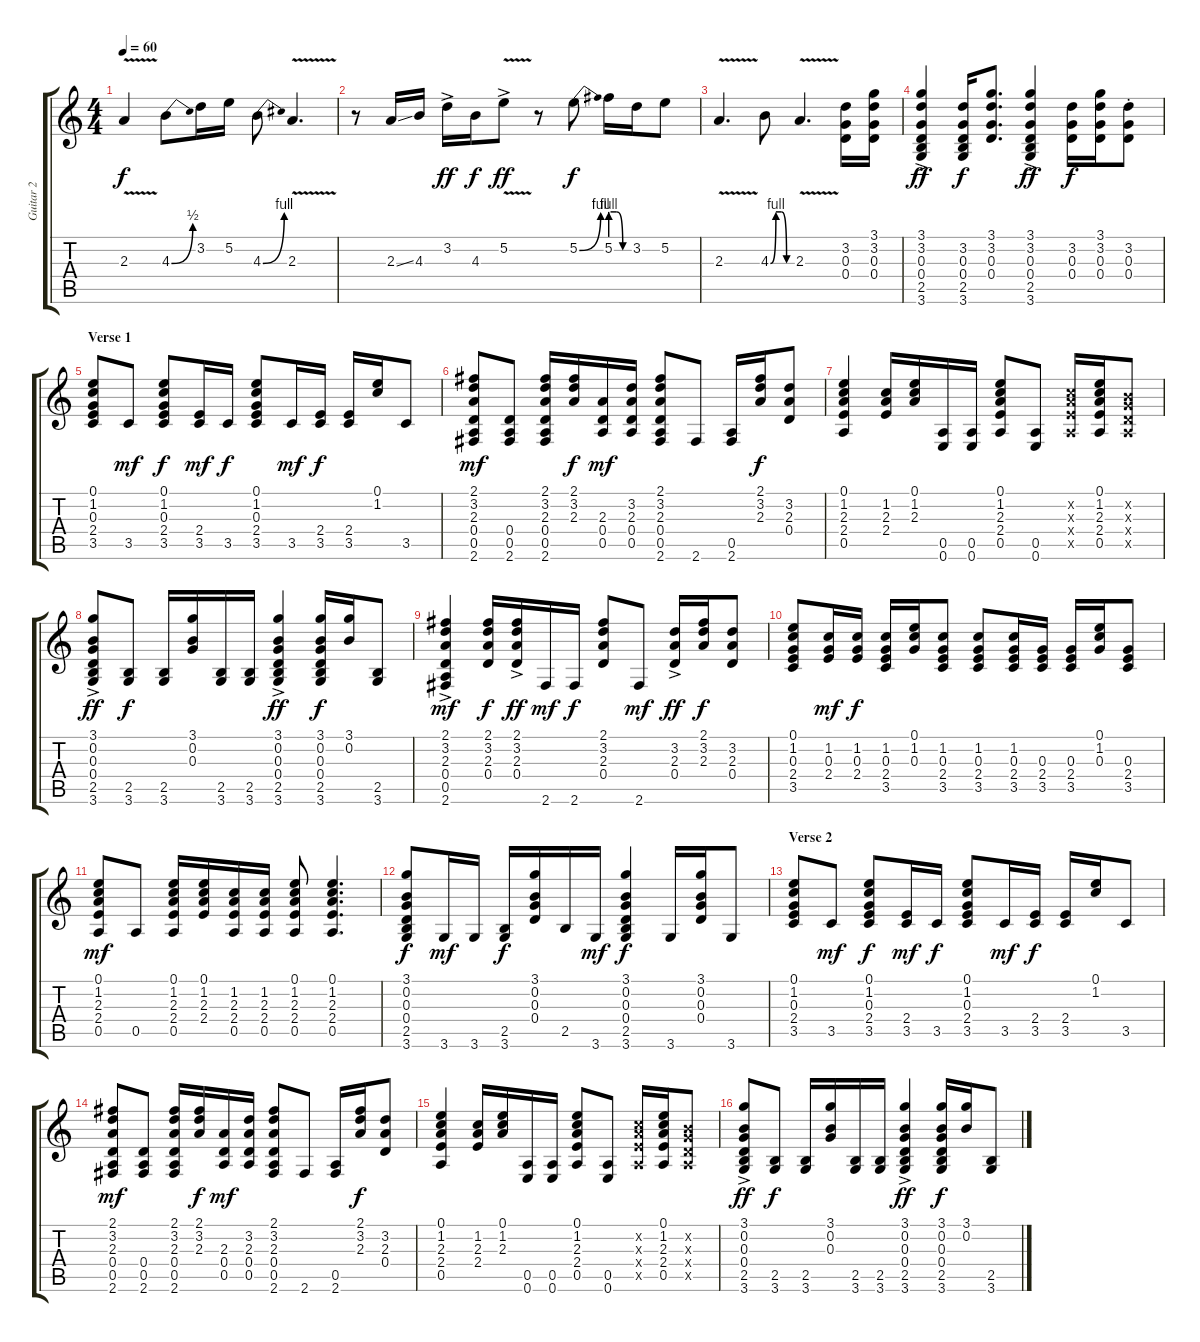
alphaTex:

\track ("Guitar 2" "Guitar 2") {instrument acousticguitarsteel}
\staff {score tabs}
\tuning (E4 B3 G3 D3 A2 E2) {hide}
\ts (4 4)
\tempo 60
\clef g2
\ks c
2.3{v}.4{dy f} 4.3{be (bend 0 0 60 2)}.8 3.2.16 5.2.16 4.3{be (bend 0 0 60 4)}.8 2.3{v}.4{d} |
r.8 2.3{ss}.16 4.3.16 3.2{ac}.16{dy ff} 4.3.16{dy f} 5.2{v ac}.8{dy ff} r.8 5.2{be (bend 0 0 60 4)}.8{dy f} 5.2{be (custom 0 4 20 4 40 0 60 0)}.16 3.2.16 5.2.8 |
2.3{v}.4{d} 4.3{be (custom 0 0 15 4 30 4 45 0 60 0)}.8 2.3{v}.4{d} (3.2 0.3 0.4).16 (3.1 3.2 0.3 0.4).16 |
(3.1{ac} 3.2{ac} 0.3{ac} 0.4 2.5{ac} 3.6{ac}).4{dy ff} (3.2 0.3 0.4 2.5 3.6).16{dy f} (3.1 3.2 0.3 0.4).8{d} (3.1{ac} 3.2{ac} 0.3{ac} 0.4{ac} 2.5{ac} 3.6{ac}).4{dy ff} (3.2 0.3 0.4).16{dy f} (3.1 3.2 0.3 0.4).16 (3.2{st} 0.3{st} 0.4{st}).8 |
\section ("" "Verse 1")
(0.1 1.2 0.3 2.4 3.5).8 3.5.8{dy mf} (0.1 1.2 0.3 2.4 3.5).8{dy f} (2.4 3.5).16{dy mf} 3.5.16{dy f} (0.1 1.2 0.3 2.4 3.5).8 3.5.16{dy mf} (2.4 3.5).16{dy f} (2.4 3.5).16 (0.1 1.2).16 3.5.8 |
(2.1 3.2 2.3 0.4 0.5 2.6).8{dy mf} (0.4 0.5 2.6).8 (2.1 3.2 2.3 0.4 0.5 2.6).16 (2.1 3.2 2.3).16{dy f} (2.3 0.4 0.5).16{dy mf} (3.2 2.3 0.4 0.5).16 (2.1 3.2 2.3 0.4 0.5 2.6).8 2.6.8 (0.5 2.6).16 (2.1 3.2 2.3).16{dy f} (3.2 2.3 0.4).8 |
(0.1 1.2 2.3 2.4 0.5).4 (1.2 2.3 2.4).16 (0.1 1.2 2.3).16 (0.5 0.6).16 (0.5 0.6).16 (0.1 1.2 2.3 2.4 0.5).8 (0.5 0.6).8 (1.2{x} 2.3{x} 2.4{x} 0.5{x}).16 (0.1 1.2 2.3 2.4 0.5).16 (0.2{x} 0.3{x} 0.4{x} 0.5{x}).8 |
(3.1{ac} 0.2{ac} 0.3{ac} 0.4{ac} 2.5{ac} 3.6{ac}).8{dy ff} (2.5 3.6).8{dy f} (2.5 3.6).16 (3.1 0.2 0.3).16 (2.5 3.6).16 (2.5 3.6).16 (3.1 0.2 0.3 0.4{ac} 2.5{ac} 3.6{ac}).4{dy ff} (3.1 0.2 0.3 0.4 2.5 3.6).16{dy f} (3.1 0.2).16 (2.5 3.6).8 |
(2.1{ac} 3.2{ac} 2.3{ac} 0.4{ac} 0.5 2.6).4{dy mf} (2.1 3.2 2.3 0.4).16{dy f} (2.1{ac} 3.2{ac} 2.3{ac} 0.4{ac}).16{dy ff} 2.6.16{dy mf} 2.6.16{dy f} (2.1 3.2 2.3 0.4).8 2.6.8{dy mf} (3.2 2.3{ac} 0.4{ac}).16{dy ff} (2.1 3.2 2.3).16{dy f} (3.2 2.3 0.4).8 |
(0.1 1.2 0.3 2.4 3.5).8 (1.2 0.3 2.4).16{dy mf} (1.2 0.3 2.4).16{dy f} (1.2 0.3 2.4 3.5).16 (0.1 1.2 0.3).16 (1.2 0.3 2.4 3.5).8 (1.2 0.3 2.4 3.5).8 (1.2 0.3 2.4 3.5).16 (0.3 2.4 3.5).16 (0.3 2.4 3.5).16 (0.1 1.2 0.3).16 (0.3 2.4 3.5).8 |
(0.1 1.2 2.3 2.4 0.5).8{dy mf} 0.5.8 (0.1 1.2 2.3 2.4 0.5).16 (0.1 1.2 2.3 2.4).16 (1.2 2.3 2.4 0.5).16 (1.2 2.3 2.4 0.5).16 (0.1 1.2 2.3 2.4 0.5).8 (0.1 1.2 2.3 2.4 0.5).4{d} |
(3.1 0.2 0.3 0.4 2.5 3.6).8{dy f} 3.6.16{dy mf} 3.6.16 (2.5 3.6).16{dy f} (3.1 0.2 0.3 0.4).16 2.5.16 3.6.16{dy mf} (3.1 0.2 0.3 0.4 2.5 3.6).4{dy f} 3.6.16 (3.1 0.2 0.3 0.4).16 3.6.8 |
\section ("" "Verse 2")
(0.1 1.2 0.3 2.4 3.5).8 3.5.8{dy mf} (0.1 1.2 0.3 2.4 3.5).8{dy f} (2.4 3.5).16{dy mf} 3.5.16{dy f} (0.1 1.2 0.3 2.4 3.5).8 3.5.16{dy mf} (2.4 3.5).16{dy f} (2.4 3.5).16 (0.1 1.2).16 3.5.8 |
(2.1 3.2 2.3 0.4 0.5 2.6).8{dy mf} (0.4 0.5 2.6).8 (2.1 3.2 2.3 0.4 0.5 2.6).16 (2.1 3.2 2.3).16{dy f} (2.3 0.4 0.5).16{dy mf} (3.2 2.3 0.4 0.5).16 (2.1 3.2 2.3 0.4 0.5 2.6).8 2.6.8 (0.5 2.6).16 (2.1 3.2 2.3).16{dy f} (3.2 2.3 0.4).8 |
(0.1 1.2 2.3 2.4 0.5).4 (1.2 2.3 2.4).16 (0.1 1.2 2.3).16 (0.5 0.6).16 (0.5 0.6).16 (0.1 1.2 2.3 2.4 0.5).8 (0.5 0.6).8 (1.2{x} 2.3{x} 2.4{x} 0.5{x}).16 (0.1 1.2 2.3 2.4 0.5).16 (0.2{x} 0.3{x} 0.4{x} 0.5{x}).8 |
(3.1{ac} 0.2{ac} 0.3{ac} 0.4{ac} 2.5{ac} 3.6{ac}).8{dy ff} (2.5 3.6).8{dy f} (2.5 3.6).16 (3.1 0.2 0.3).16 (2.5 3.6).16 (2.5 3.6).16 (3.1 0.2 0.3 0.4{ac} 2.5{ac} 3.6{ac}).4{dy ff} (3.1 0.2 0.3 0.4 2.5 3.6).16{dy f} (3.1 0.2).16 (2.5 3.6).8
